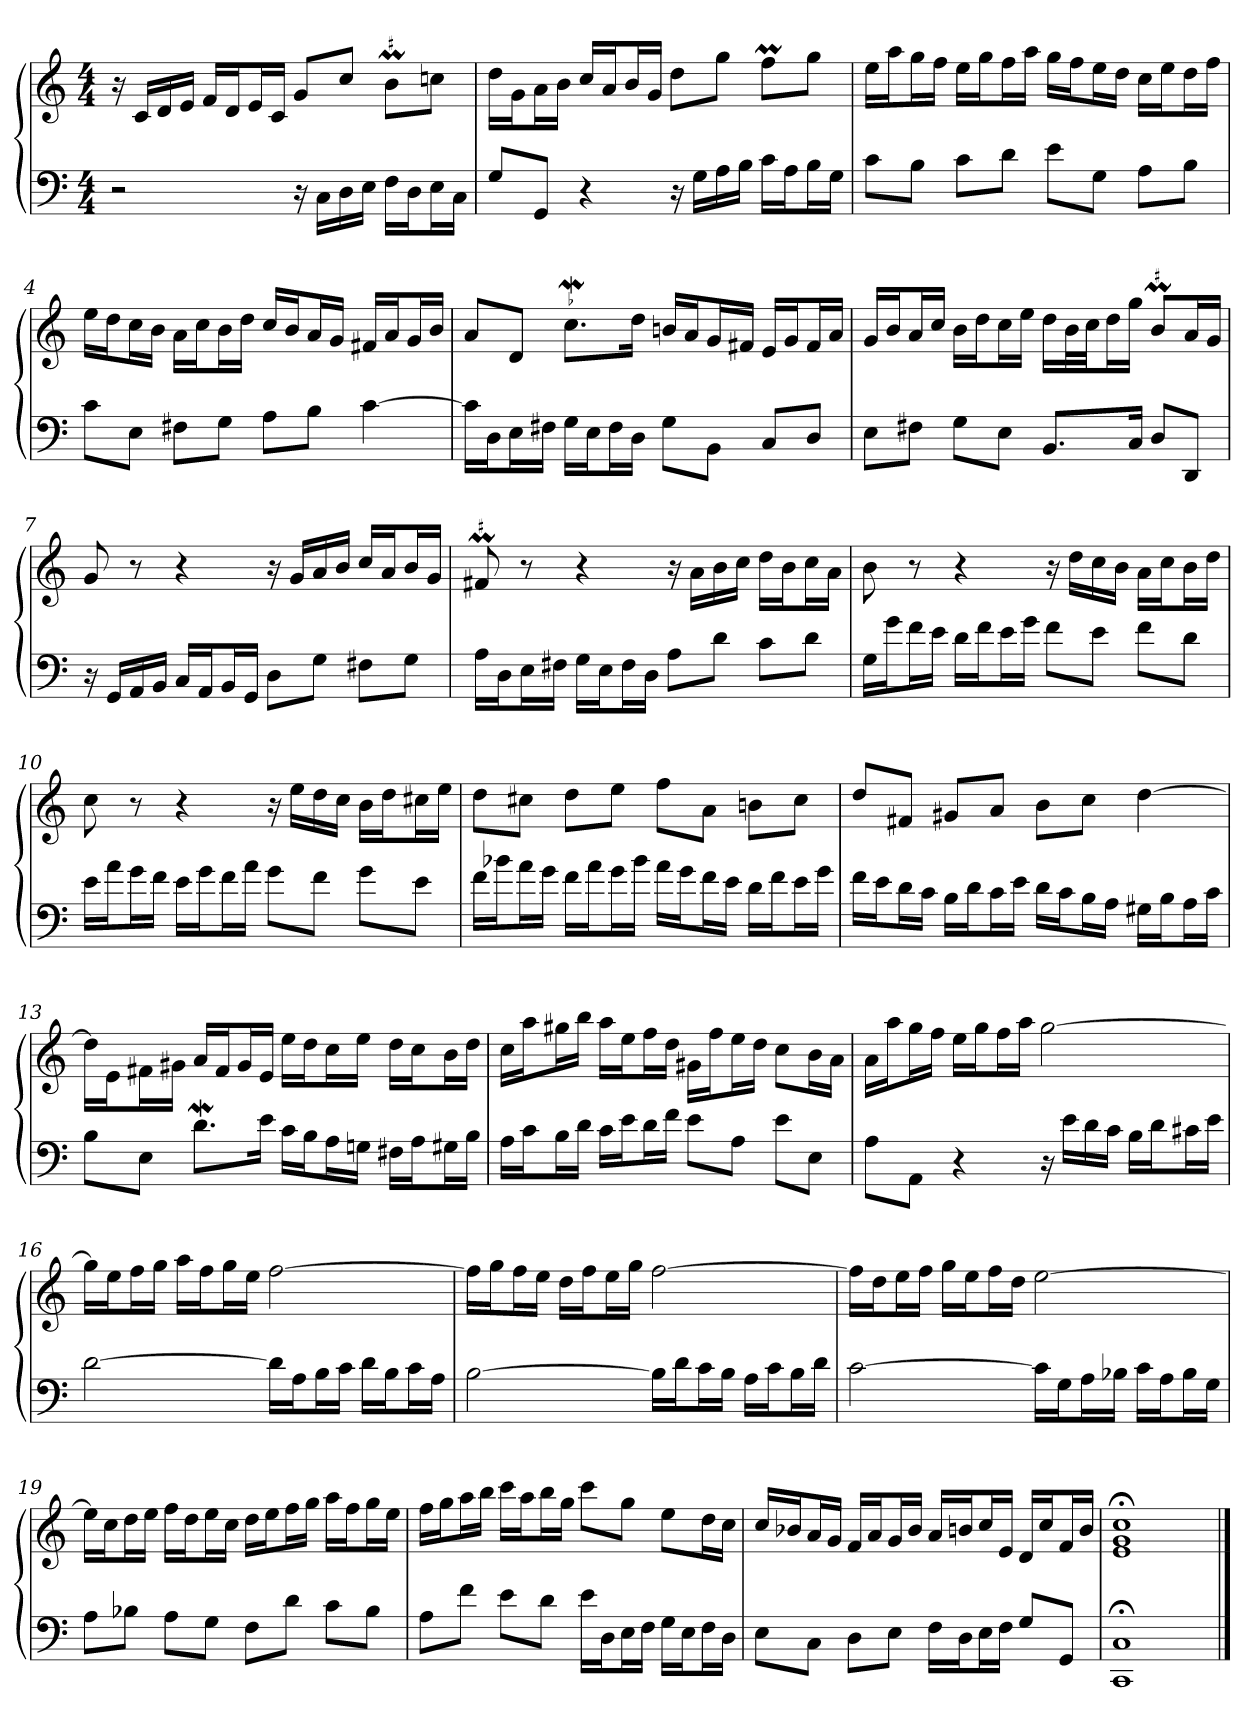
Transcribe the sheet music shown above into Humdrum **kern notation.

**kern	**kern
*part1	*part1
*staff2	*staff1
*clefF4	*clefG2
*k[]	*k[]
*C:	*C:
*M4/4	*M4/4
=1	=1
2r	16r
.	16c/LL
.	16d/
.	16e/JJ
.	16f/LL
.	16d/J
.	16e/L
.	16c/JJ
16r	8g/L
16C\LL	.
16D\	8cc/J
16E\JJ	.
!	!LO:MOR:acc=#
16F\LL	8bM\L
16D\J	.
16E\L	8ccn\J
16C\JJ	.
=2	=2
8G/L	16dd\LL
.	16g\J
8GG/J	16a\L
.	16b\JJ
4r	16cc/LL
.	16a/J
.	16b/L
.	16g/JJ
16r	8dd\L
16G\LL	.
16A\	8gg\J
16B\JJ	.
16c\LL	8ffM\L
16A\J	.
16B\L	8gg\J
16G\JJ	.
=3	=3
8c\L	16ee\LL
.	16aa\J
8B\J	16gg\L
.	16ff\JJ
8c\L	16ee\LL
.	16gg\J
8d\J	16ff\L
.	16aa\JJ
8e\L	16gg\LL
.	16ff\J
8G\J	16ee\L
.	16dd\JJ
8A\L	16cc\LL
.	16ee\J
8B\J	16dd\L
.	16ff\JJ
=4	=4
8c\L	16ee\LL
.	16dd\J
8E\J	16cc\L
.	16b\JJ
8F#X\L	16a\LL
.	16cc\J
8G\J	16b\L
.	16dd\JJ
8A\L	16cc/LL
.	16b/J
8B\J	16a/L
.	16g/JJ
[4c	16f#X/LL
.	16a/J
.	16g/L
.	16b/JJ
=5	=5
16c\LL]	8a/L
16D\J	.
16E\L	8d/J
16F#X\JJ	.
!	!LO:MOR:acc=-
16G\LL	8.ccW\L
16E\J	.
16F#\L	.
16D\JJ	16dd\Jk
8G\L	16bn/LL
.	16a/J
8BB\J	16g/L
.	16f#X/JJ
8C/L	16e/LL
.	16g/J
8D/J	16f#/L
.	16a/JJ
=6	=6
8E\L	16g/LL
.	16b/J
8F#X\J	16a/L
.	16cc/JJ
8G\L	16b\LL
.	16dd\J
8E\J	16cc\L
.	16ee\JJ
8.BB/L	16dd\LL
.	32b\L
.	32cc\JJ
.	16dd\L
16C/Jk	16gg\JJ
!	!LO:MOR:acc=#
8D/L	8bM/L
8DD/J	16a/L
.	16g/JJ
=7	=7
16r	8g
16GG/LL	.
16AA/	8r
16BB/JJ	.
16C/LL	4r
16AA/J	.
16BB/L	.
16GG/JJ	.
8D\L	16r
.	16g/LL
8G\J	16a/
.	16b/JJ
8F#X\L	16cc/LL
.	16a/J
8G\J	16b/L
.	16g/JJ
=8	=8
!	!LO:MOR:acc=#
16A\LL	8f#XM
16D\J	.
16E\L	8r
16F#X\JJ	.
16G\LL	4r
16E\J	.
16F#\L	.
16D\JJ	.
8A\L	16r
.	16a\LL
8d\J	16b\
.	16cc\JJ
8c\L	16dd\LL
.	16b\J
8d\J	16cc\L
.	16a\JJ
=9	=9
16G\LL	8b
16g\J	.
16f\L	8r
16e\JJ	.
16d\LL	4r
16f\J	.
16e\L	.
16g\JJ	.
8f\L	16r
.	16dd\LL
8e\J	16cc\
.	16b\JJ
8f\L	16a\LL
.	16cc\J
8d\J	16b\L
.	16dd\JJ
=10	=10
16e\LL	8cc
16a\J	.
16g\L	8r
16f\JJ	.
16e\LL	4r
16g\J	.
16f\L	.
16a\JJ	.
8g\L	16r
.	16ee\LL
8f\J	16dd\
.	16cc\JJ
8g\L	16b\LL
.	16dd\J
8e\J	16cc#X\L
.	16ee\JJ
=11	=11
16f\LL	8dd\L
16b-X\J	.
16a\L	8cc#X\J
16g\JJ	.
16f\LL	8dd\L
16a\J	.
16g\L	8ee\J
16b-\JJ	.
16a\LL	8ff\L
16g\J	.
16f\L	8a\J
16e\JJ	.
16d\LL	8bn\L
16f\J	.
16e\L	8cc#\J
16g\JJ	.
=12	=12
16f\LL	8dd/L
16e\J	.
16d\L	8f#X/J
16c\JJ	.
16B\LL	8g#X/L
16d\J	.
16c\L	8a/J
16e\JJ	.
16d\LL	8b\L
16c\J	.
16B\L	8cc\J
16A\JJ	.
16G#X\LL	[4dd
16B\J	.
16A\L	.
16c\JJ	.
=13	=13
8B\L	16dd\LL]
.	16e\J
8E\J	16f#X\L
.	16g#X\JJ
8.dW\L	16a/LL
.	16f#/J
.	16g#/L
16e\Jk	16e/JJ
16c\LL	16ee\LL
16B\J	16dd\J
16A\L	16cc\L
16Gn\JJ	16ee\JJ
16F#X\LL	16dd\LL
16A\J	16cc\J
16G#X\L	16b\L
16B\JJ	16dd\JJ
=14	=14
16A\LL	16cc\LL
16c\J	16aa\J
16B\L	16gg#X\L
16d\JJ	16bb\JJ
16c\LL	16aa\LL
16e\J	16ee\J
16d\L	16ff\L
16f\JJ	16dd\JJ
8e\L	16g#X\LL
.	16ff\J
8A\J	16ee\L
.	16dd\JJ
8e\L	8cc\L
8E\J	16b\L
.	16a\JJ
=15	=15
8A\L	16a\LL
.	16aa\J
8AA\J	16gg\L
.	16ff\JJ
4r	16ee\LL
.	16gg\J
.	16ff\L
.	16aa\JJ
16r	[2gg
16e\LL	.
16d\	.
16c\JJ	.
16B\LL	.
16d\J	.
16c#X\L	.
16e\JJ	.
=16	=16
[2d	16gg\LL]
.	16ee\J
.	16ff\L
.	16gg\JJ
.	16aa\LL
.	16ff\J
.	16gg\L
.	16ee\JJ
16d\LL]	[2ff
16A\J	.
16B\L	.
16c\JJ	.
16d\LL	.
16B\J	.
16c\L	.
16A\JJ	.
=17	=17
[2B	16ff\LL]
.	16gg\J
.	16ff\L
.	16ee\JJ
.	16dd\LL
.	16ff\J
.	16ee\L
.	16gg\JJ
16B\LL]	[2ff
16d\J	.
16c\L	.
16B\JJ	.
16A\LL	.
16c\J	.
16B\L	.
16d\JJ	.
=18	=18
[2c	16ff\LL]
.	16dd\J
.	16ee\L
.	16ff\JJ
.	16gg\LL
.	16ee\J
.	16ff\L
.	16dd\JJ
16c\LL]	[2ee
16G\J	.
16A\L	.
16B-X\JJ	.
16c\LL	.
16A\J	.
16B-\L	.
16G\JJ	.
=19	=19
8A\L	16ee\LL]
.	16cc\J
8B-X\J	16dd\L
.	16ee\JJ
8A\L	16ff\LL
.	16dd\J
8G\J	16ee\L
.	16cc\JJ
8F\L	16dd\LL
.	16ee\J
8d\J	16ff\L
.	16gg\JJ
8c\L	16aa\LL
.	16ff\J
8B-\J	16gg\L
.	16ee\JJ
=20	=20
8A\L	16ff\LL
.	16gg\J
8f\J	16aa\L
.	16bb\JJ
8e\L	16ccc\LL
.	16aa\J
8d\J	16bb\L
.	16gg\JJ
16e\LL	8ccc\L
16D\J	.
16E\L	8gg\J
16F\JJ	.
16G\LL	8ee\L
16E\J	.
16F\L	16dd\L
16D\JJ	16cc\JJ
=21	=21
8E\L	16cc/LL
.	16b-X/J
8C\J	16a/L
.	16g/JJ
8D\L	16f/LL
.	16a/J
8E\J	16g/L
.	16b-/JJ
16F\LL	16a/LL
16D\J	16bn/J
16E\L	16cc/L
16F\JJ	16e/JJ
8G/L	16d/LL
.	16cc/J
8GG/J	16f/L
.	16b/JJ
=22	=22
1CC;< 1C;<	1e;< 1g;< 1cc;<
==	==
*-	*-
